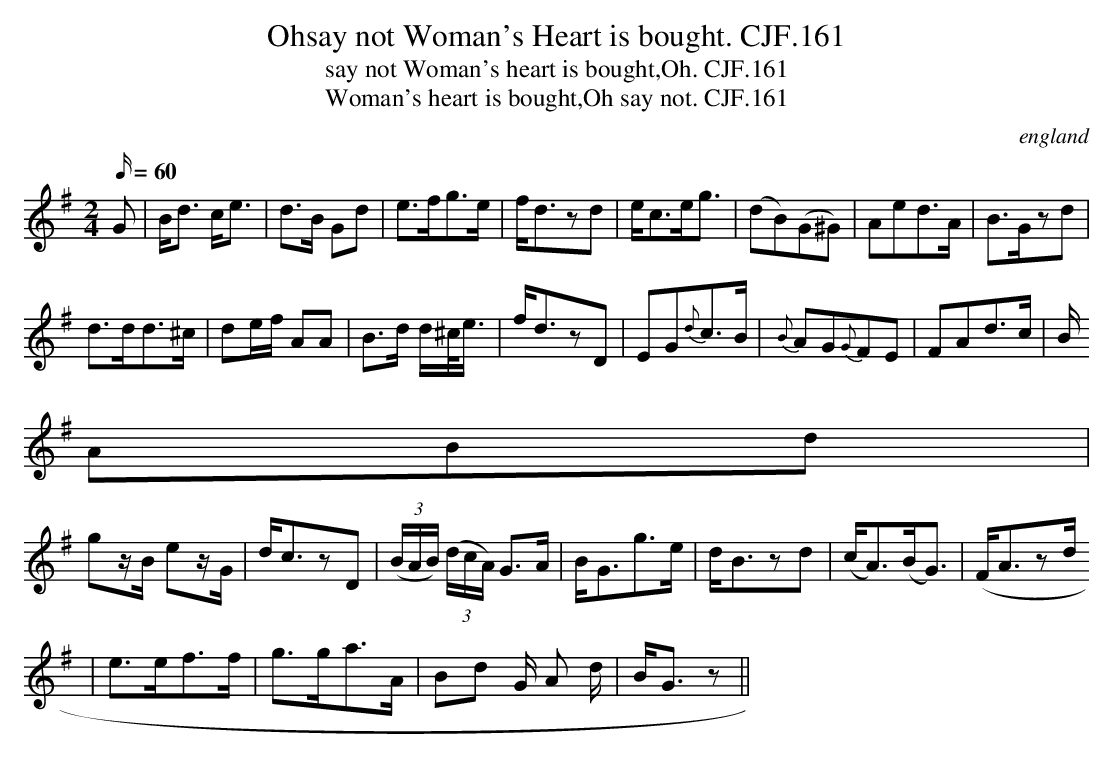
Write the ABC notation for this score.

X:1
T:Ohsay not Woman's Heart is bought. CJF.161
T:say not Woman's heart is bought,Oh. CJF.161
T:Woman's heart is bought,Oh say not. CJF.161
O:england
M:2/4
L:1/16
Q:60
K:G
G2|Bd3 ce3|d3B G2d2|e3fg3e|fd3z2d2|ec3eg3|(d2B2)(G2^G2)|A2e2d3A|B3Gz2d2|
d3dd3^c|d2ef A2A2|B3d d^c<e|fd3z2D2|E2G2{d}c3B|{B}A2G2{G}F2E2|F2A2d3c|B
2A2hB2d2|
g2zB e2zG|dc3z2D2|((3BAB) ((3dcA) G3A|BG3g3e|dB3z2d2|(cA3)(BG3)|(FA3z2d
2|
e3ef3f|g3gha3A|B2d2 G A2 d|BG3z2||
